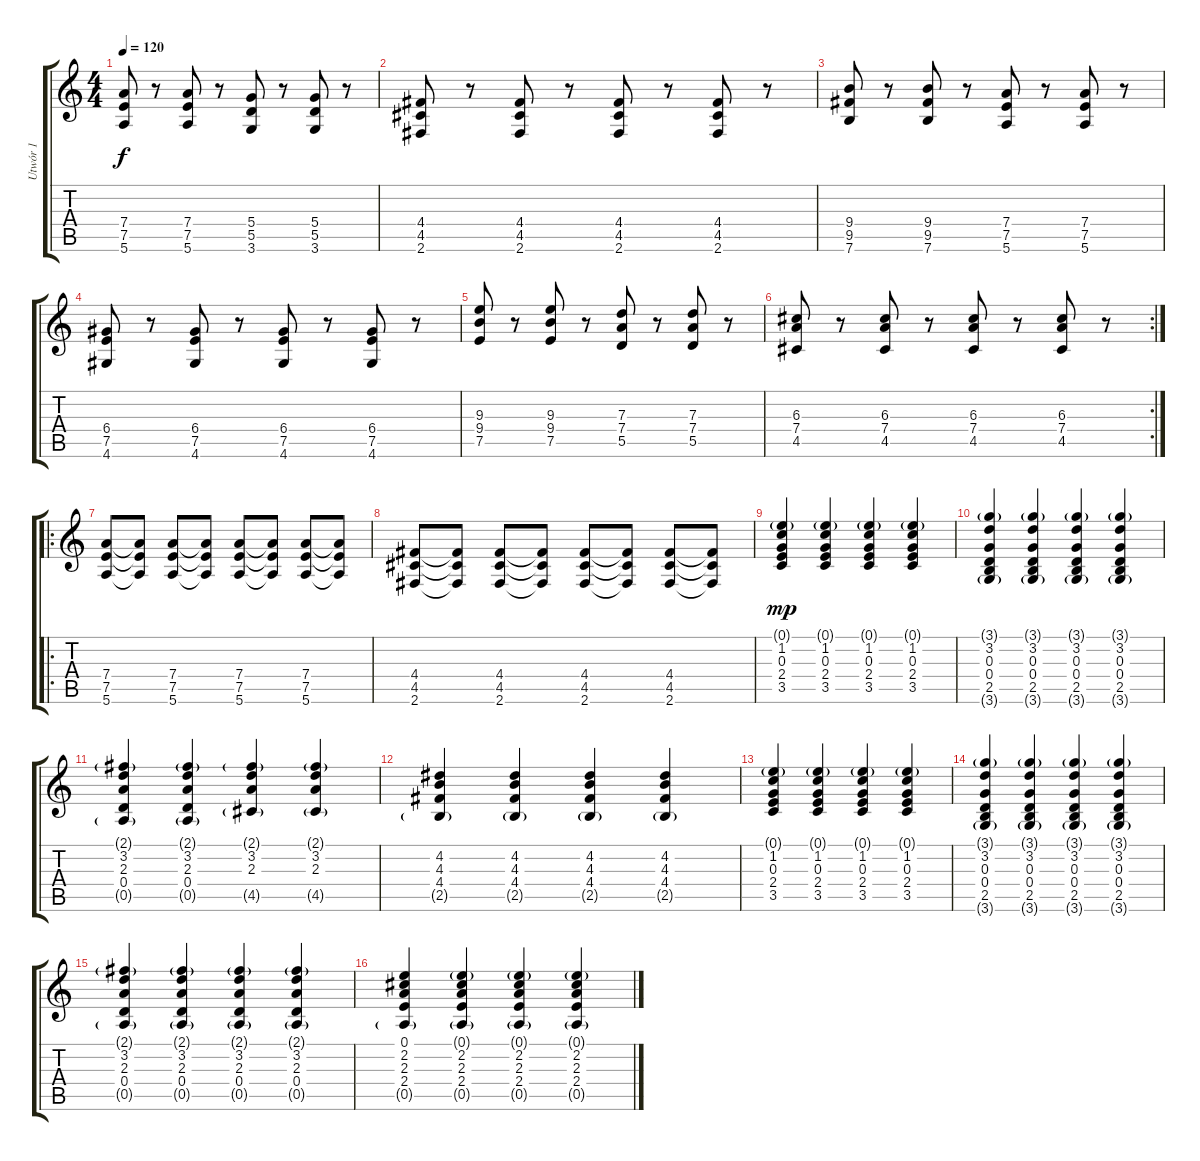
\track ("Utwór 1" "Utwór 1") {instrument acousticguitarnylon}
\staff {score tabs}
\tuning (E4 B3 G3 D3 A2 E2) {hide}
\ts (4 4)
\tempo 120
\clef g2
\ks c
(7.4 7.5 5.6).8{dy f} r.8 (7.4 7.5 5.6).8 r.8 (5.4 5.5 3.6).8 r.8 (5.4 5.5 3.6).8 r.8 |
(4.4 4.5 2.6).8 r.8 (4.4 4.5 2.6).8 r.8 (4.4 4.5 2.6).8 r.8 (4.4 4.5 2.6).8 r.8 |
(9.4 9.5 7.6).8 r.8 (9.4 9.5 7.6).8 r.8 (7.4 7.5 5.6).8 r.8 (7.4 7.5 5.6).8 r.8 |
(6.4 7.5 4.6).8 r.8 (6.4 7.5 4.6).8 r.8 (6.4 7.5 4.6).8 r.8 (6.4 7.5 4.6).8 r.8 |
(9.3 9.4 7.5).8 r.8 (9.3 9.4 7.5).8 r.8 (7.3 7.4 5.5).8 r.8 (7.3 7.4 5.5).8 r.8 |
\rc 2
(6.3 7.4 4.5).8 r.8 (6.3 7.4 4.5).8 r.8 (6.3 7.4 4.5).8 r.8 (6.3 7.4 4.5).8 r.8 |
\ro
(7.4 7.5 5.6).8 (7.4{t} 7.5{t} 5.6{t}).8 (7.4 7.5 5.6).8 (7.4{t} 7.5{t} 5.6{t}).8 (7.4 7.5 5.6).8 (7.4{t} 7.5{t} 5.6{t}).8 (7.4 7.5 5.6).8 (7.4{t} 7.5{t} 5.6{t}).8 |
(4.4 4.5 2.6).8 (4.4{t} 4.5{t} 2.6{t}).8 (4.4 4.5 2.6).8 (4.4{t} 4.5{t} 2.6{t}).8 (4.4 4.5 2.6).8 (4.4{t} 4.5{t} 2.6{t}).8 (4.4 4.5 2.6).8 (4.4{t} 4.5{t} 2.6{t}).8 |
(0.1{g} 1.2 0.3 2.4 3.5).4{dy mp} (0.1{g} 1.2 0.3 2.4 3.5).4 (0.1{g} 1.2 0.3 2.4 3.5).4 (0.1{g} 1.2 0.3 2.4 3.5).4 |
(3.1{g} 3.2 0.3 0.4 2.5 3.6{g}).4 (3.1{g} 3.2 0.3 0.4 2.5 3.6{g}).4 (3.1{g} 3.2 0.3 0.4 2.5 3.6{g}).4 (3.1{g} 3.2 0.3 0.4 2.5 3.6{g}).4 |
(2.1{g} 3.2 2.3 0.4 0.5{g}).4 (2.1{g} 3.2 2.3 0.4 0.5{g}).4 (2.1{g} 3.2 2.3 4.5{g}).4 (2.1{g} 3.2 2.3 4.5{g}).4 |
(4.2 4.3 4.4 2.5{g}).4 (4.2 4.3 4.4 2.5{g}).4 (4.2 4.3 4.4 2.5{g}).4 (4.2 4.3 4.4 2.5{g}).4 |
(0.1{g} 1.2 0.3 2.4 3.5).4 (0.1{g} 1.2 0.3 2.4 3.5).4 (0.1{g} 1.2 0.3 2.4 3.5).4 (0.1{g} 1.2 0.3 2.4 3.5).4 |
(3.1{g} 3.2 0.3 0.4 2.5 3.6{g}).4 (3.1{g} 3.2 0.3 0.4 2.5 3.6{g}).4 (3.1{g} 3.2 0.3 0.4 2.5 3.6{g}).4 (3.1{g} 3.2 0.3 0.4 2.5 3.6{g}).4 |
(2.1{g} 3.2 2.3 0.4 0.5{g}).4 (2.1{g} 3.2 2.3 0.4 0.5{g}).4 (2.1{g} 3.2 2.3 0.4 0.5{g}).4 (2.1{g} 3.2 2.3 0.4 0.5{g}).4 |
(0.1 2.2 2.3 2.4 0.5{g}).4 (0.1{g} 2.2 2.3 2.4 0.5{g}).4 (0.1{g} 2.2 2.3 2.4 0.5{g}).4 (0.1{g} 2.2 2.3 2.4 0.5{g}).4
